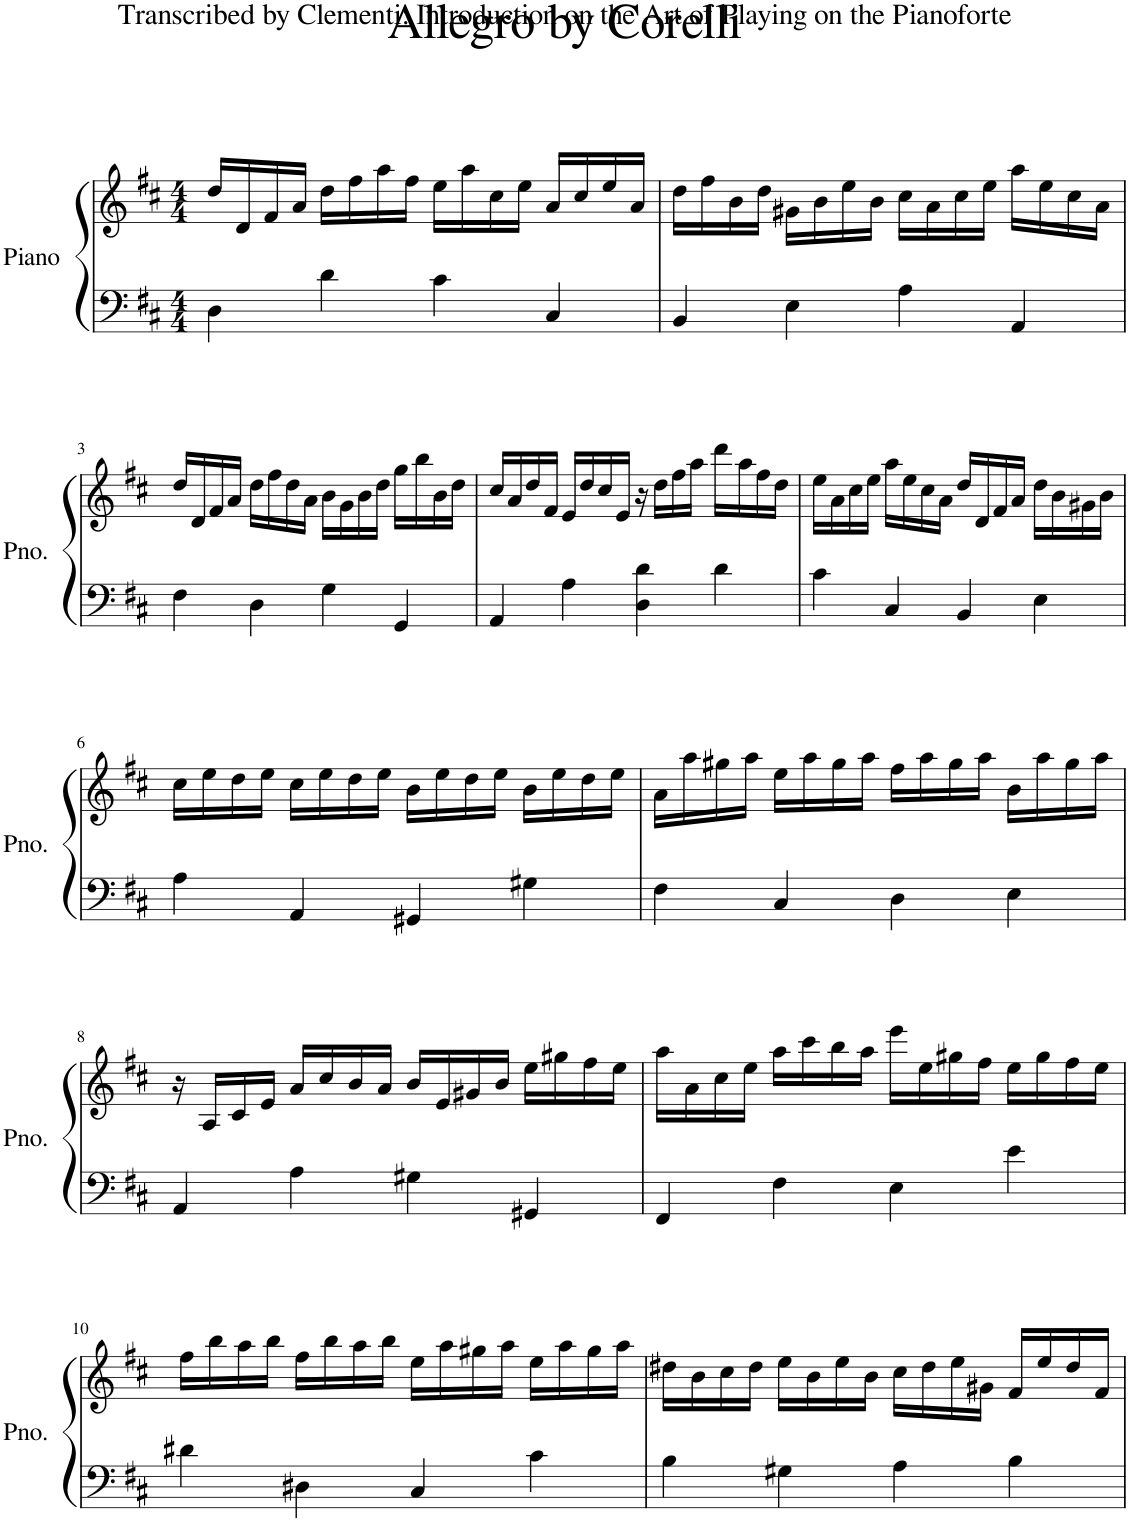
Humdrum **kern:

**kern	**kern
*part1	*part1
*staff2	*staff1
*I"Piano	*
*I'Pno.	*
*clefF4	*clefG2
*k[f#c#]	*k[f#c#]
*M4/4	*M4/4
=1	=1
4D\	16dd/LL
.	16d/
.	16f#/
.	16a/JJ
4d\	16dd\LL
.	16ff#\
.	16aa\
.	16ff#\JJ
4c#\	16ee\LL
.	16aa\
.	16cc#\
.	16ee\JJ
4C#/	16a/LL
.	16cc#/
.	16ee/
.	16a/JJ
=2	=2
4BB/	16dd\LL
.	16ff#\
.	16b\
.	16dd\JJ
4E\	16g#X\LL
.	16b\
.	16ee\
.	16b\JJ
4A\	16cc#\LL
.	16a\
.	16cc#\
.	16ee\JJ
4AA/	16aa\LL
.	16ee\
.	16cc#\
.	16a\JJ
!!LO:LB:g=z
=3	=3
4F#\	16dd/LL
.	16d/
.	16f#/
.	16a/JJ
4D\	16dd\LL
.	16ff#\
.	16dd\
.	16a\JJ
4G\	16b\LL
.	16g\
.	16b\
.	16dd\JJ
4GG/	16gg\LL
.	16bb\
.	16b\
.	16dd\JJ
=4	=4
4AA/	16cc#/LL
.	16a/
.	16dd/
.	16f#/JJ
4A\	16e/LL
.	16dd/
.	16cc#/
.	16e/JJ
4D\ 4d\	16r
.	16dd\LL
.	16ff#\
.	16aa\JJ
4d\	16ddd\LL
.	16aa\
.	16ff#\
.	16dd\JJ
=5	=5
4c#\	16ee\LL
.	16a\
.	16cc#\
.	16ee\JJ
4C#/	16aa\LL
.	16ee\
.	16cc#\
.	16a\JJ
4BB/	16dd/LL
.	16d/
.	16f#/
.	16a/JJ
4E\	16dd\LL
.	16b\
.	16g#X\
.	16b\JJ
!!LO:LB:g=z
=6	=6
4A\	16cc#\LL
.	16ee\
.	16dd\
.	16ee\JJ
4AA/	16cc#\LL
.	16ee\
.	16dd\
.	16ee\JJ
4GG#X/	16b\LL
.	16ee\
.	16dd\
.	16ee\JJ
4G#X\	16b\LL
.	16ee\
.	16dd\
.	16ee\JJ
=7	=7
4F#\	16a\LL
.	16aa\
.	16gg#X\
.	16aa\JJ
4C#/	16ee\LL
.	16aa\
.	16gg#\
.	16aa\JJ
4D\	16ff#\LL
.	16aa\
.	16gg#\
.	16aa\JJ
4E\	16b\LL
.	16aa\
.	16gg#\
.	16aa\JJ
!!LO:LB:g=z
=8	=8
4AA/	16r
.	16A/LL
.	16c#/
.	16e/JJ
4A\	16a/LL
.	16cc#/
.	16b/
.	16a/JJ
4G#X\	16b/LL
.	16e/
.	16g#X/
.	16b/JJ
4GG#X/	16ee\LL
.	16gg#X\
.	16ff#\
.	16ee\JJ
=9	=9
4FF#/	16aa\LL
.	16a\
.	16cc#\
.	16ee\JJ
4F#\	16aa\LL
.	16ccc#\
.	16bb\
.	16aa\JJ
4E\	16eee\LL
.	16ee\
.	16gg#X\
.	16ff#\JJ
4e\	16ee\LL
.	16gg#\
.	16ff#\
.	16ee\JJ
!!LO:LB:g=z
=10	=10
4d#X\	16ff#\LL
.	16bb\
.	16aa\
.	16bb\JJ
4D#X\	16ff#\LL
.	16bb\
.	16aa\
.	16bb\JJ
4C#/	16ee\LL
.	16aa\
.	16gg#X\
.	16aa\JJ
4c#\	16ee\LL
.	16aa\
.	16gg#\
.	16aa\JJ
=11	=11
4B\	16dd#X\LL
.	16b\
.	16cc#\
.	16dd#\JJ
4G#X\	16ee\LL
.	16b\
.	16ee\
.	16b\JJ
4A\	16cc#\LL
.	16dd#\
.	16ee\
.	16g#X\JJ
4B\	16f#/LL
.	16ee/
.	16dd#/
.	16f#/JJ
=	=
*-	*-
